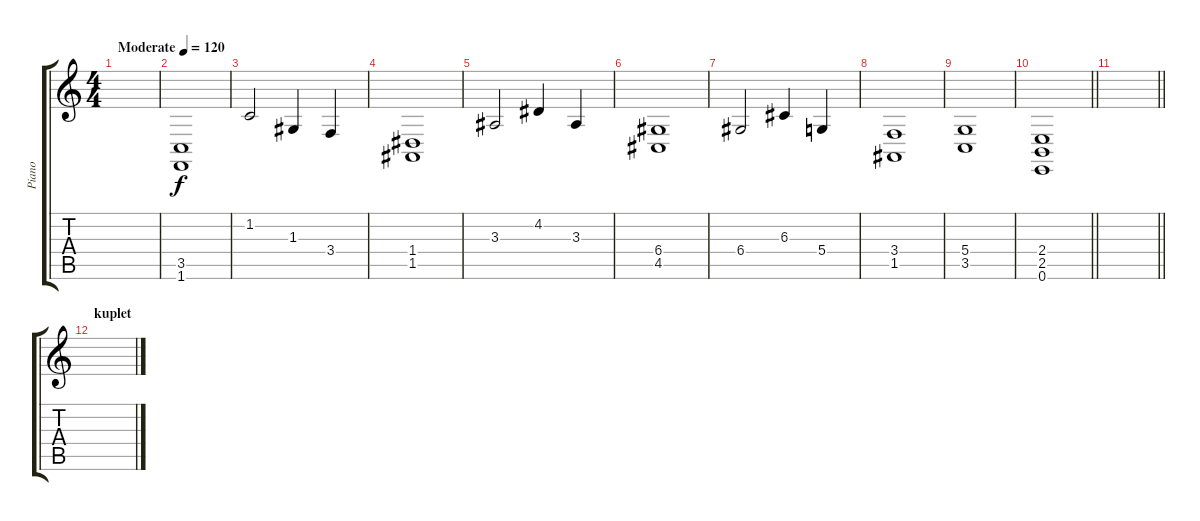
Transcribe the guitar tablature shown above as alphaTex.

\track ("Piano" "Piano") {instrument acousticgrandpiano}
\staff {score tabs}
\tuning (E4 B3 G3 D3 A2 E2) {hide}
\ts (4 4)
\tempo (120 "Moderate")
\clef g2
\ks c
|
(3.5 1.6).1 |
1.2.2 1.3.4 3.4.4 |
(1.4 1.5).1 |
3.3.2 4.2.4 3.3.4 |
(6.4 4.5).1 |
6.4.2 6.3.4 5.4.4 |
(3.4 1.5).1 |
(5.4 3.5).1 |
\barLineRight lightlight
(2.4 2.5 0.6).1 |
\barLineRight lightlight
|
\section ("" "kuplet")
